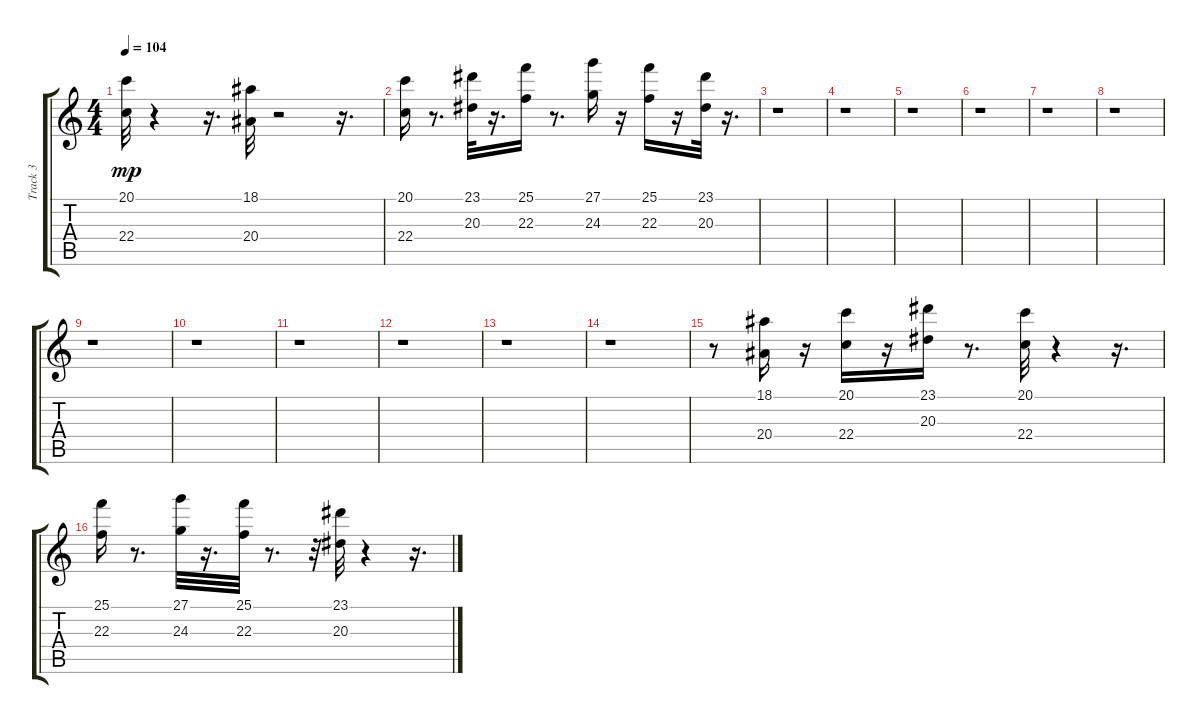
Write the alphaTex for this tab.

\track ("Track 3" "Track 3") {instrument musicbox}
\staff {score tabs}
\tuning (E4 B3 G3 D3 A2 E2) {hide}
\ts (4 4)
\tempo 104
\clef g2
\ks c
(20.1 22.4).32{dy mp} r.4 r.16{d} (18.1 20.4).32 r.2 r.16{d} |
(20.1 22.4).16 r.8{d} (23.1 20.3).32 r.16{d} (25.1 22.3).16 r.8{d} (27.1 24.3).16 r.16 (25.1 22.3).16 r.16 (23.1 20.3).32 r.16{d} |
r.1 |
r.1 |
r.1 |
r.1 |
r.1 |
r.1 |
r.1 |
r.1 |
r.1 |
r.1 |
r.1 |
r.1 |
r.8 (18.1 20.4).16 r.16 (20.1 22.4).16 r.16 (23.1 20.3).16 r.8{d} (20.1 22.4).32 r.4 r.16{d} |
(25.1 22.3).16 r.8{d} (27.1 24.3).32 r.16{d} (25.1 22.3).32 r.8{d} r.32 (23.1 20.3).32 r.4 r.16{d}
